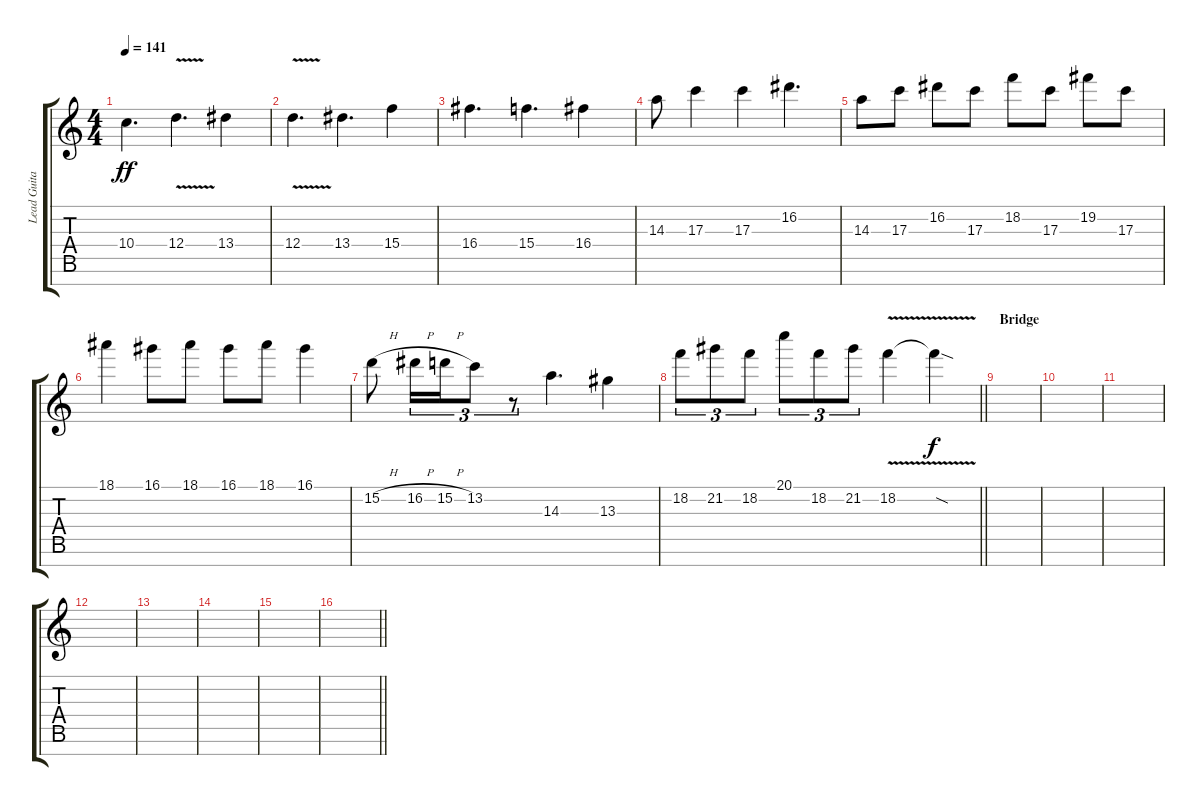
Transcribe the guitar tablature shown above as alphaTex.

\track ("Lead Guitar" "Lead Guita") {instrument distortionguitar}
\staff {score tabs}
\tuning (E4 B3 G3 D3 A2 E2 B1) {hide}
\ts (4 4)
\tempo 141
\clef g2
\ks c
10.4.4{d dy ff} 12.4{v}.4{d} 13.4.4 |
12.4{v}.4{d} 13.4.4{d} 15.4.4 |
16.4.4{d} 15.4.4{d} 16.4.4 |
14.3.8 17.3.4 17.3.4 16.2.4{d} |
14.3.8 17.3.8 16.2.8 17.3.8 18.2.8 17.3.8 19.2.8 17.3.8 |
18.1.4 16.1.8 18.1.8 16.1.8 18.1.8 16.1.4 |
15.2{h}.8 16.2{h}.16{tu (3 2)} 15.2{h}.16{tu (3 2)} 13.2.8{tu (3 2)} r.8{tu (3 2)} 14.3.4{d} 13.3.4 |
\barLineRight lightlight
18.2.8{tu (3 2)} 21.2.8{tu (3 2)} 18.2.8{tu (3 2)} 20.1.8{tu (3 2)} 18.2.8{tu (3 2)} 21.2.8{tu (3 2)} 18.2{v}.4 18.2{sod t}.4{dy f} |
\section ("" "Bridge")
|
|
|
|
|
|
|
\barLineRight lightlight
